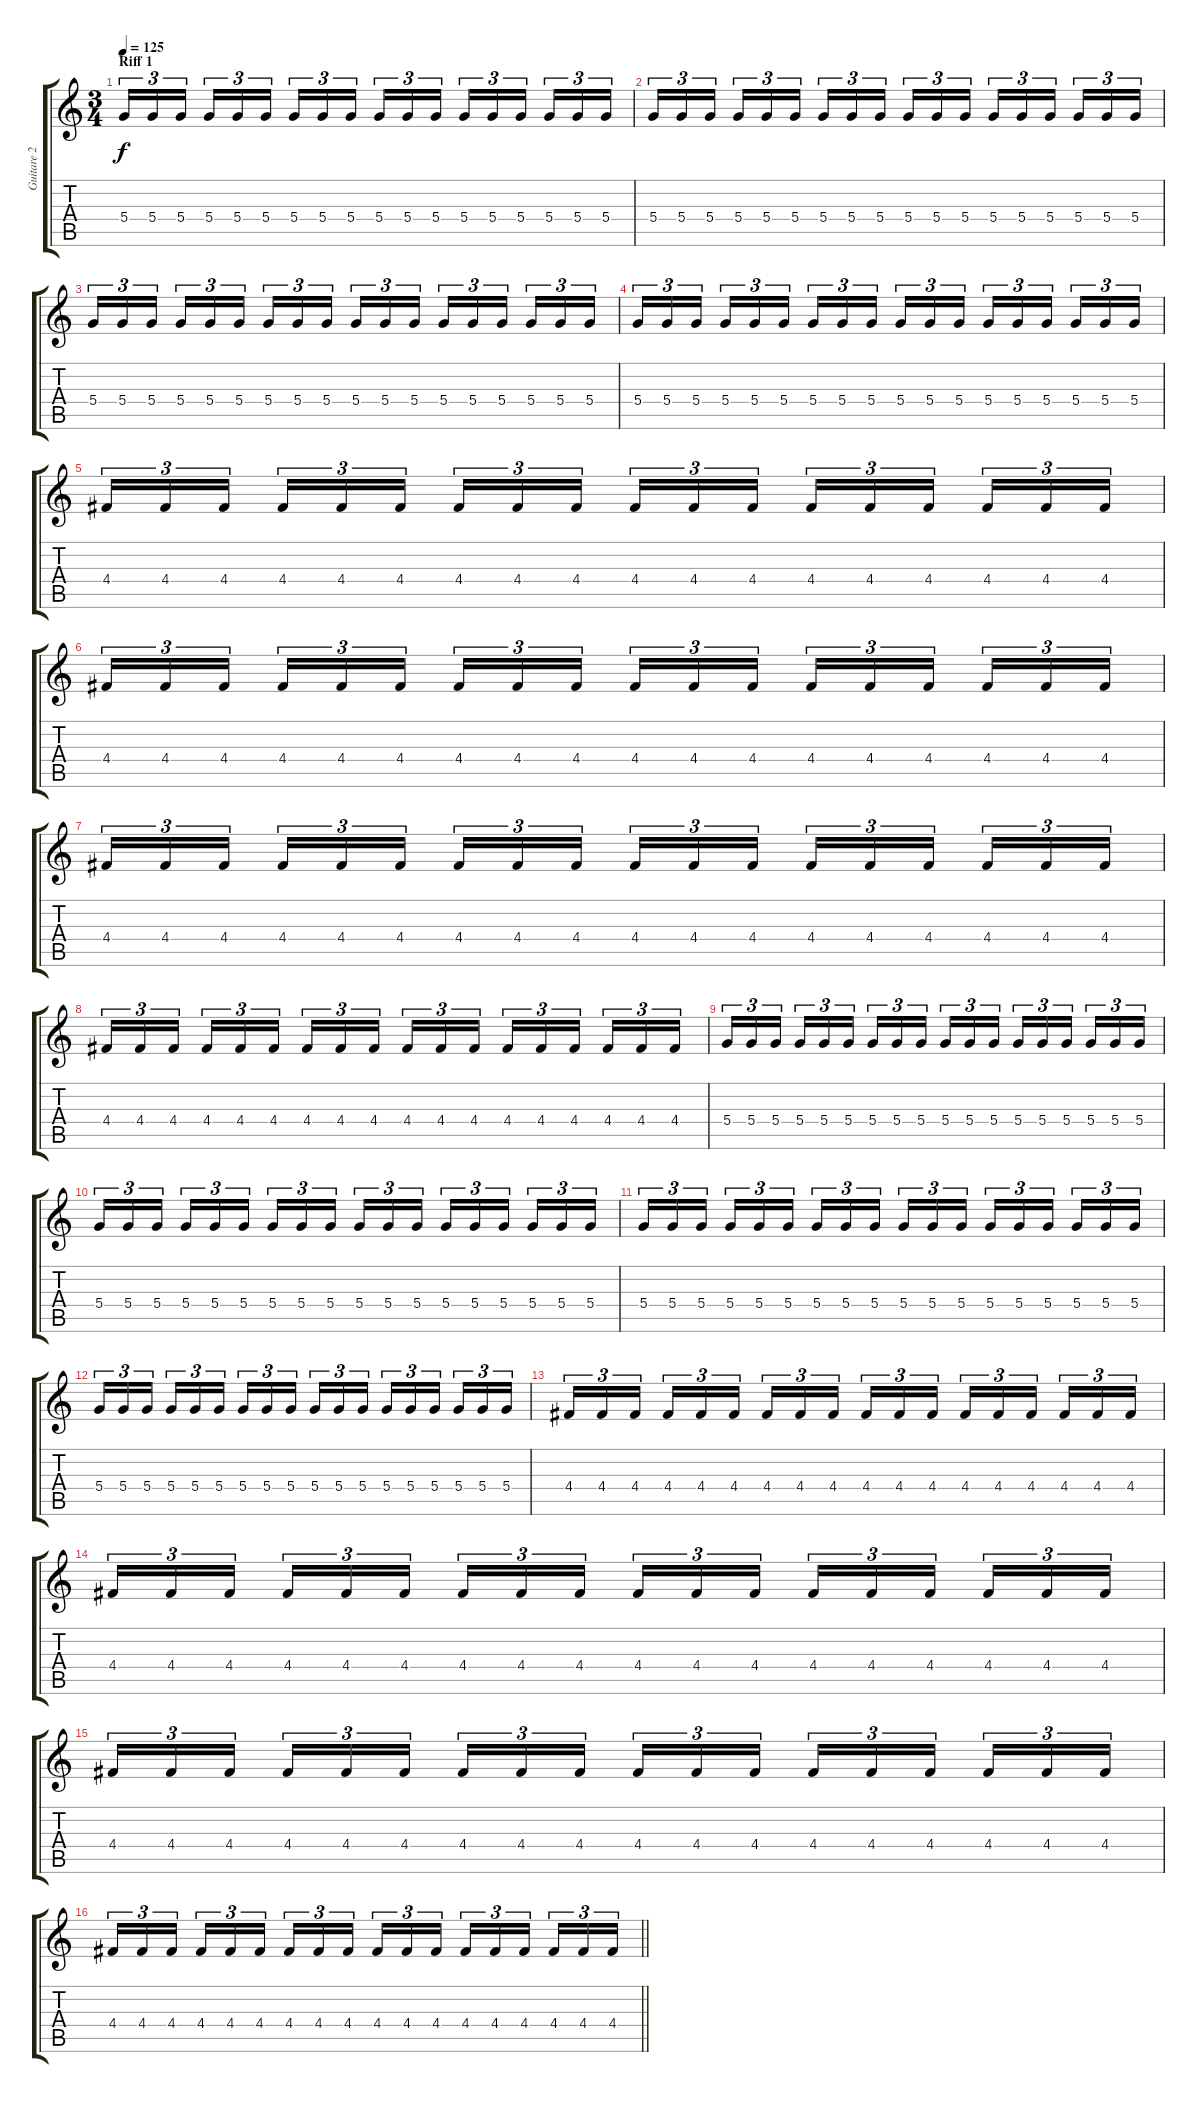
\track ("Guitare 2" "Guitare 2") {instrument distortionguitar}
\staff {score tabs}
\tuning (E4 B3 G3 D3 A2 E2) {hide}
\ts (3 4)
\section ("" "Riff 1")
\tempo 125
\clef g2
\ks c
5.4.16{tu (3 2) dy f} 5.4.16{tu (3 2)} 5.4.16{tu (3 2) beam splitsecondary} 5.4.16{tu (3 2)} 5.4.16{tu (3 2)} 5.4.16{tu (3 2)} 5.4.16{tu (3 2)} 5.4.16{tu (3 2)} 5.4.16{tu (3 2) beam splitsecondary} 5.4.16{tu (3 2)} 5.4.16{tu (3 2)} 5.4.16{tu (3 2)} 5.4.16{tu (3 2)} 5.4.16{tu (3 2)} 5.4.16{tu (3 2) beam splitsecondary} 5.4.16{tu (3 2)} 5.4.16{tu (3 2)} 5.4.16{tu (3 2)} |
5.4.16{tu (3 2)} 5.4.16{tu (3 2)} 5.4.16{tu (3 2) beam splitsecondary} 5.4.16{tu (3 2)} 5.4.16{tu (3 2)} 5.4.16{tu (3 2)} 5.4.16{tu (3 2)} 5.4.16{tu (3 2)} 5.4.16{tu (3 2) beam splitsecondary} 5.4.16{tu (3 2)} 5.4.16{tu (3 2)} 5.4.16{tu (3 2)} 5.4.16{tu (3 2)} 5.4.16{tu (3 2)} 5.4.16{tu (3 2) beam splitsecondary} 5.4.16{tu (3 2)} 5.4.16{tu (3 2)} 5.4.16{tu (3 2)} |
5.4.16{tu (3 2)} 5.4.16{tu (3 2)} 5.4.16{tu (3 2) beam splitsecondary} 5.4.16{tu (3 2)} 5.4.16{tu (3 2)} 5.4.16{tu (3 2)} 5.4.16{tu (3 2)} 5.4.16{tu (3 2)} 5.4.16{tu (3 2) beam splitsecondary} 5.4.16{tu (3 2)} 5.4.16{tu (3 2)} 5.4.16{tu (3 2)} 5.4.16{tu (3 2)} 5.4.16{tu (3 2)} 5.4.16{tu (3 2) beam splitsecondary} 5.4.16{tu (3 2)} 5.4.16{tu (3 2)} 5.4.16{tu (3 2)} |
5.4.16{tu (3 2)} 5.4.16{tu (3 2)} 5.4.16{tu (3 2) beam splitsecondary} 5.4.16{tu (3 2)} 5.4.16{tu (3 2)} 5.4.16{tu (3 2)} 5.4.16{tu (3 2)} 5.4.16{tu (3 2)} 5.4.16{tu (3 2) beam splitsecondary} 5.4.16{tu (3 2)} 5.4.16{tu (3 2)} 5.4.16{tu (3 2)} 5.4.16{tu (3 2)} 5.4.16{tu (3 2)} 5.4.16{tu (3 2) beam splitsecondary} 5.4.16{tu (3 2)} 5.4.16{tu (3 2)} 5.4.16{tu (3 2)} |
4.4.16{tu (3 2)} 4.4.16{tu (3 2)} 4.4.16{tu (3 2) beam splitsecondary} 4.4.16{tu (3 2)} 4.4.16{tu (3 2)} 4.4.16{tu (3 2)} 4.4.16{tu (3 2)} 4.4.16{tu (3 2)} 4.4.16{tu (3 2) beam splitsecondary} 4.4.16{tu (3 2)} 4.4.16{tu (3 2)} 4.4.16{tu (3 2)} 4.4.16{tu (3 2)} 4.4.16{tu (3 2)} 4.4.16{tu (3 2) beam splitsecondary} 4.4.16{tu (3 2)} 4.4.16{tu (3 2)} 4.4.16{tu (3 2)} |
4.4.16{tu (3 2)} 4.4.16{tu (3 2)} 4.4.16{tu (3 2) beam splitsecondary} 4.4.16{tu (3 2)} 4.4.16{tu (3 2)} 4.4.16{tu (3 2)} 4.4.16{tu (3 2)} 4.4.16{tu (3 2)} 4.4.16{tu (3 2) beam splitsecondary} 4.4.16{tu (3 2)} 4.4.16{tu (3 2)} 4.4.16{tu (3 2)} 4.4.16{tu (3 2)} 4.4.16{tu (3 2)} 4.4.16{tu (3 2) beam splitsecondary} 4.4.16{tu (3 2)} 4.4.16{tu (3 2)} 4.4.16{tu (3 2)} |
4.4.16{tu (3 2)} 4.4.16{tu (3 2)} 4.4.16{tu (3 2) beam splitsecondary} 4.4.16{tu (3 2)} 4.4.16{tu (3 2)} 4.4.16{tu (3 2)} 4.4.16{tu (3 2)} 4.4.16{tu (3 2)} 4.4.16{tu (3 2) beam splitsecondary} 4.4.16{tu (3 2)} 4.4.16{tu (3 2)} 4.4.16{tu (3 2)} 4.4.16{tu (3 2)} 4.4.16{tu (3 2)} 4.4.16{tu (3 2) beam splitsecondary} 4.4.16{tu (3 2)} 4.4.16{tu (3 2)} 4.4.16{tu (3 2)} |
4.4.16{tu (3 2)} 4.4.16{tu (3 2)} 4.4.16{tu (3 2) beam splitsecondary} 4.4.16{tu (3 2)} 4.4.16{tu (3 2)} 4.4.16{tu (3 2)} 4.4.16{tu (3 2)} 4.4.16{tu (3 2)} 4.4.16{tu (3 2) beam splitsecondary} 4.4.16{tu (3 2)} 4.4.16{tu (3 2)} 4.4.16{tu (3 2)} 4.4.16{tu (3 2)} 4.4.16{tu (3 2)} 4.4.16{tu (3 2) beam splitsecondary} 4.4.16{tu (3 2)} 4.4.16{tu (3 2)} 4.4.16{tu (3 2)} |
5.4.16{tu (3 2)} 5.4.16{tu (3 2)} 5.4.16{tu (3 2) beam splitsecondary} 5.4.16{tu (3 2)} 5.4.16{tu (3 2)} 5.4.16{tu (3 2)} 5.4.16{tu (3 2)} 5.4.16{tu (3 2)} 5.4.16{tu (3 2) beam splitsecondary} 5.4.16{tu (3 2)} 5.4.16{tu (3 2)} 5.4.16{tu (3 2)} 5.4.16{tu (3 2)} 5.4.16{tu (3 2)} 5.4.16{tu (3 2) beam splitsecondary} 5.4.16{tu (3 2)} 5.4.16{tu (3 2)} 5.4.16{tu (3 2)} |
5.4.16{tu (3 2)} 5.4.16{tu (3 2)} 5.4.16{tu (3 2) beam splitsecondary} 5.4.16{tu (3 2)} 5.4.16{tu (3 2)} 5.4.16{tu (3 2)} 5.4.16{tu (3 2)} 5.4.16{tu (3 2)} 5.4.16{tu (3 2) beam splitsecondary} 5.4.16{tu (3 2)} 5.4.16{tu (3 2)} 5.4.16{tu (3 2)} 5.4.16{tu (3 2)} 5.4.16{tu (3 2)} 5.4.16{tu (3 2) beam splitsecondary} 5.4.16{tu (3 2)} 5.4.16{tu (3 2)} 5.4.16{tu (3 2)} |
5.4.16{tu (3 2)} 5.4.16{tu (3 2)} 5.4.16{tu (3 2) beam splitsecondary} 5.4.16{tu (3 2)} 5.4.16{tu (3 2)} 5.4.16{tu (3 2)} 5.4.16{tu (3 2)} 5.4.16{tu (3 2)} 5.4.16{tu (3 2) beam splitsecondary} 5.4.16{tu (3 2)} 5.4.16{tu (3 2)} 5.4.16{tu (3 2)} 5.4.16{tu (3 2)} 5.4.16{tu (3 2)} 5.4.16{tu (3 2) beam splitsecondary} 5.4.16{tu (3 2)} 5.4.16{tu (3 2)} 5.4.16{tu (3 2)} |
5.4.16{tu (3 2)} 5.4.16{tu (3 2)} 5.4.16{tu (3 2) beam splitsecondary} 5.4.16{tu (3 2)} 5.4.16{tu (3 2)} 5.4.16{tu (3 2)} 5.4.16{tu (3 2)} 5.4.16{tu (3 2)} 5.4.16{tu (3 2) beam splitsecondary} 5.4.16{tu (3 2)} 5.4.16{tu (3 2)} 5.4.16{tu (3 2)} 5.4.16{tu (3 2)} 5.4.16{tu (3 2)} 5.4.16{tu (3 2) beam splitsecondary} 5.4.16{tu (3 2)} 5.4.16{tu (3 2)} 5.4.16{tu (3 2)} |
4.4.16{tu (3 2)} 4.4.16{tu (3 2)} 4.4.16{tu (3 2) beam splitsecondary} 4.4.16{tu (3 2)} 4.4.16{tu (3 2)} 4.4.16{tu (3 2)} 4.4.16{tu (3 2)} 4.4.16{tu (3 2)} 4.4.16{tu (3 2) beam splitsecondary} 4.4.16{tu (3 2)} 4.4.16{tu (3 2)} 4.4.16{tu (3 2)} 4.4.16{tu (3 2)} 4.4.16{tu (3 2)} 4.4.16{tu (3 2) beam splitsecondary} 4.4.16{tu (3 2)} 4.4.16{tu (3 2)} 4.4.16{tu (3 2)} |
4.4.16{tu (3 2)} 4.4.16{tu (3 2)} 4.4.16{tu (3 2) beam splitsecondary} 4.4.16{tu (3 2)} 4.4.16{tu (3 2)} 4.4.16{tu (3 2)} 4.4.16{tu (3 2)} 4.4.16{tu (3 2)} 4.4.16{tu (3 2) beam splitsecondary} 4.4.16{tu (3 2)} 4.4.16{tu (3 2)} 4.4.16{tu (3 2)} 4.4.16{tu (3 2)} 4.4.16{tu (3 2)} 4.4.16{tu (3 2) beam splitsecondary} 4.4.16{tu (3 2)} 4.4.16{tu (3 2)} 4.4.16{tu (3 2)} |
4.4.16{tu (3 2)} 4.4.16{tu (3 2)} 4.4.16{tu (3 2) beam splitsecondary} 4.4.16{tu (3 2)} 4.4.16{tu (3 2)} 4.4.16{tu (3 2)} 4.4.16{tu (3 2)} 4.4.16{tu (3 2)} 4.4.16{tu (3 2) beam splitsecondary} 4.4.16{tu (3 2)} 4.4.16{tu (3 2)} 4.4.16{tu (3 2)} 4.4.16{tu (3 2)} 4.4.16{tu (3 2)} 4.4.16{tu (3 2) beam splitsecondary} 4.4.16{tu (3 2)} 4.4.16{tu (3 2)} 4.4.16{tu (3 2)} |
\barLineRight lightlight
4.4.16{tu (3 2)} 4.4.16{tu (3 2)} 4.4.16{tu (3 2) beam splitsecondary} 4.4.16{tu (3 2)} 4.4.16{tu (3 2)} 4.4.16{tu (3 2)} 4.4.16{tu (3 2)} 4.4.16{tu (3 2)} 4.4.16{tu (3 2) beam splitsecondary} 4.4.16{tu (3 2)} 4.4.16{tu (3 2)} 4.4.16{tu (3 2)} 4.4.16{tu (3 2)} 4.4.16{tu (3 2)} 4.4.16{tu (3 2) beam splitsecondary} 4.4.16{tu (3 2)} 4.4.16{tu (3 2)} 4.4.16{tu (3 2)}
